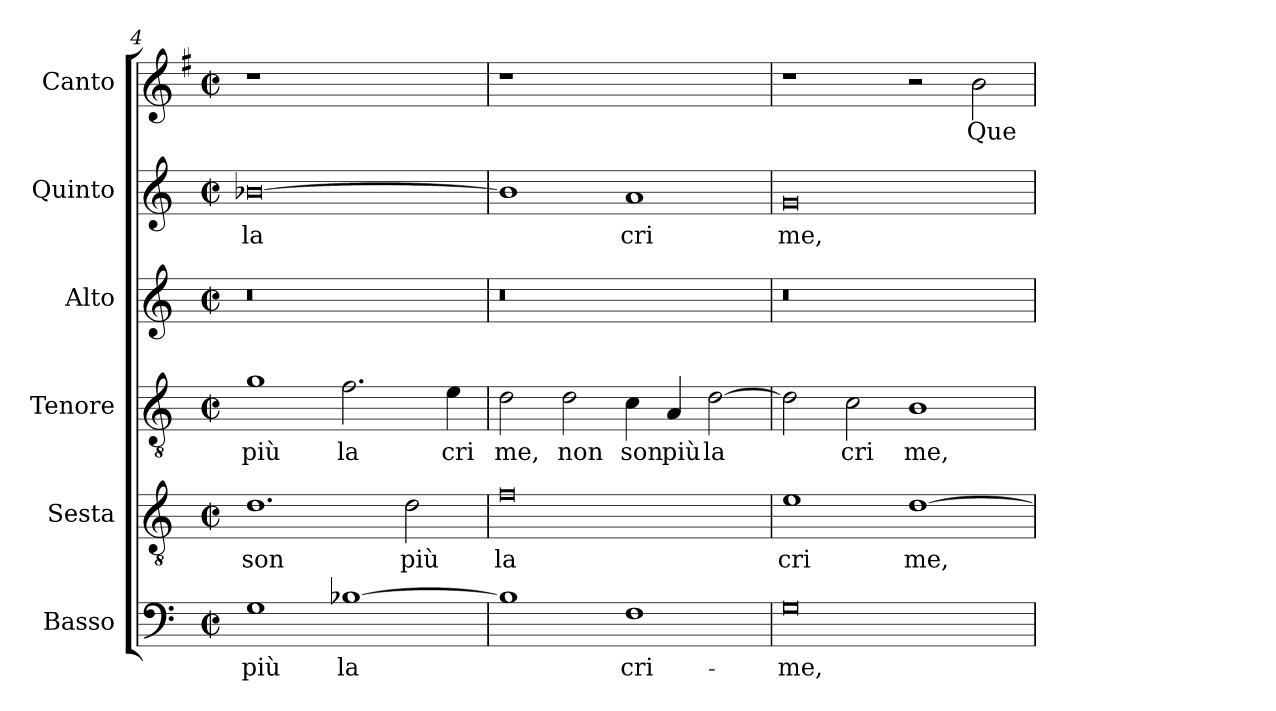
**kern	**text	**kern	**text	**kern	**text	**kern	**kern	**text	**kern	**text
*part6	*part6	*part5	*part5	*part4	*part4	*part3	*part2	*part2	*part1	*part1
*staff6	*staff6	*staff5	*staff5	*staff4	*staff4	*staff3	*staff2	*staff2	*staff1	*staff1
*I"Basso	*	*I"Sesta	*	*I"Tenore	*	*I"Alto	*I"Quinto	*	*I"Canto	*
*clefF4	*	*clefGv2	*	*clefGv2	*	*clefG2	*clefG2	*	*clefG2	*
*	*	*	*	*	*	*	*	*	*ITrd-3c-5	*
*k[]	*	*k[]	*	*k[]	*	*k[]	*k[]	*	*k[]	*
*C:	*	*C:	*	*C:	*	*C:	*C:	*	*C:	*
*M2/2	*	*M2/2	*	*M2/2	*	*M2/2	*M2/2	*	*M2/2	*
*met(c|)	*	*met(c|)	*	*met(c|)	*	*met(c|)	*met(c|)	*	*met(c|)	*
=4	=4	=4	=4	=4	=4	=4	=4	=4	=4	=4
!	!LO:LY:b:cj	!	!LO:LY:b:cj	!	!LO:LY:b:cj	!	!	!LO:LY:b:cj	!	!
1G	più	1.d	son	1g	più	0r	[>0b-X	la	1r	.
!	!LO:LY:b:cj	!	!	!	!LO:LY:b:cj	!	!	!	!	!
[>1B-X	la-	.	.	2.f\	la	.	.	.	1ryy	.
!	!	!	!LO:LY:b:cj	!	!	!	!	!	!	!
.	.	2d\	più	.	.	.	.	.	.	.
!	!	!	!	!	!LO:LY:b:cj	!	!	!	!	!
.	.	.	.	4e\	cri	.	.	.	.	.
=5	=5	=5	=5	=5	=5	=5	=5	=5	=5	=5
!	!LO:LY:b:cj	!	!LO:LY:b:cj	!	!LO:LY:b:cj	!	!	!LO:LY:b:cj	!	!
1B-]	--	0f	la	2d\	me,	0r	1b-]	.	1r	.
!	!	!	!	!	!LO:LY:b:cj	!	!	!	!	!
.	.	.	.	2d\	non	.	.	.	.	.
!	!LO:LY:b:cj	!	!	!	!LO:LY:b:cj	!	!	!LO:LY:b:cj	!	!
1F	-cri-	.	.	4c\	son	.	1a	cri	1ryy	.
!	!	!	!	!	!LO:LY:b:cj	!	!	!	!	!
.	.	.	.	4A/	più	.	.	.	.	.
!	!	!	!	!	!LO:LY:b:cj	!	!	!	!	!
.	.	.	.	[<2d\	la	.	.	.	.	.
!!LO:PB:g=z
=6	=6	=6	=6	=6	=6	=6	=6	=6	=6	=6
!	!LO:LY:b:cj	!	!LO:LY:b:cj	!	!LO:LY:b:cj	!	!	!LO:LY:b:cj	!	!
0G	-me,	1e	cri	2d\]	.	0r	0g	me,	1r	.
!	!	!	!	!	!LO:LY:b:cj	!	!	!	!	!
.	.	.	.	2c\	cri	.	.	.	.	.
!	!	!	!LO:LY:b:cj	!	!LO:LY:b:cj	!	!	!	!	!
.	.	[>1d	me,	1B	me,	.	.	.	2r	.
!	!	!	!	!	!	!	!	!	!	!LO:LY:b:cj
.	.	.	.	.	.	.	.	.	2ee\	Que
=	=	=	=	=	=	=	=	=	=	=
*-	*-	*-	*-	*-	*-	*-	*-	*-	*-	*-
